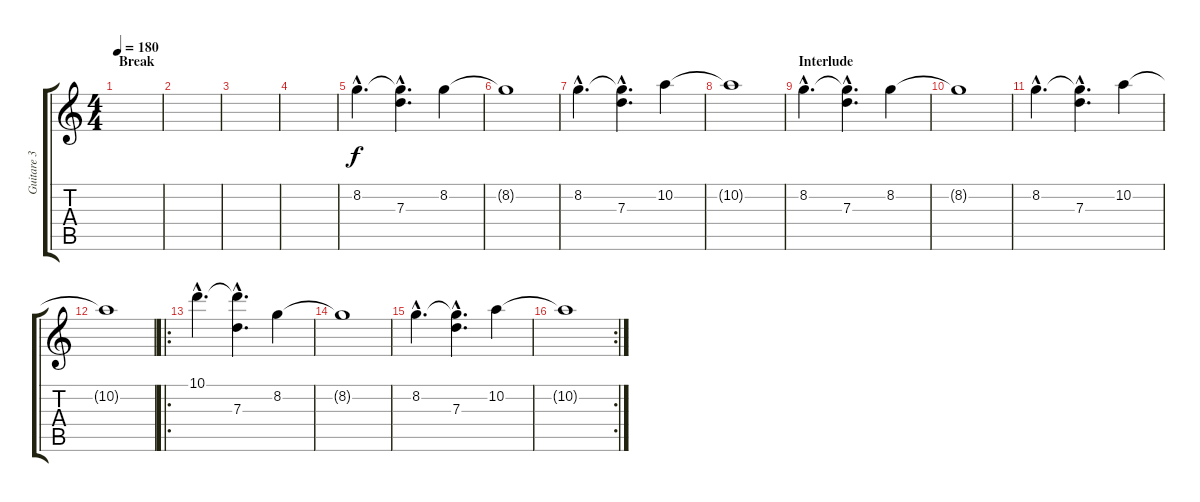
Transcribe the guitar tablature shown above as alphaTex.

\track ("Guitare 3" "Guitare 3") {instrument distortionguitar}
\staff {score tabs}
\tuning (E4 B3 G3 D3 A2 E2) {hide}
\ts (4 4)
\section ("" "Break")
\tempo 180
\clef g2
\ks c
|
|
|
|
8.2{hac}.4{d volume 16 instrument distortionguitar} (8.2{hac t} 7.3{hac}).4{d} 8.2.4 |
8.2{t}.1 |
8.2{hac}.4{d} (8.2{hac t} 7.3{hac}).4{d} 10.2.4 |
10.2{t}.1 |
\section ("" "Interlude")
8.2{hac}.4{d} (8.2{hac t} 7.3{hac}).4{d} 8.2.4 |
8.2{t}.1 |
8.2{hac}.4{d} (8.2{hac t} 7.3{hac}).4{d} 10.2.4 |
10.2{t}.1 |
\ro
10.1{hac}.4{d} (10.1{hac t} 7.3{hac}).4{d} 8.2.4 |
8.2{t}.1 |
8.2{hac}.4{d} (8.2{hac t} 7.3{hac}).4{d} 10.2.4 |
\rc 2
10.2{t}.1
